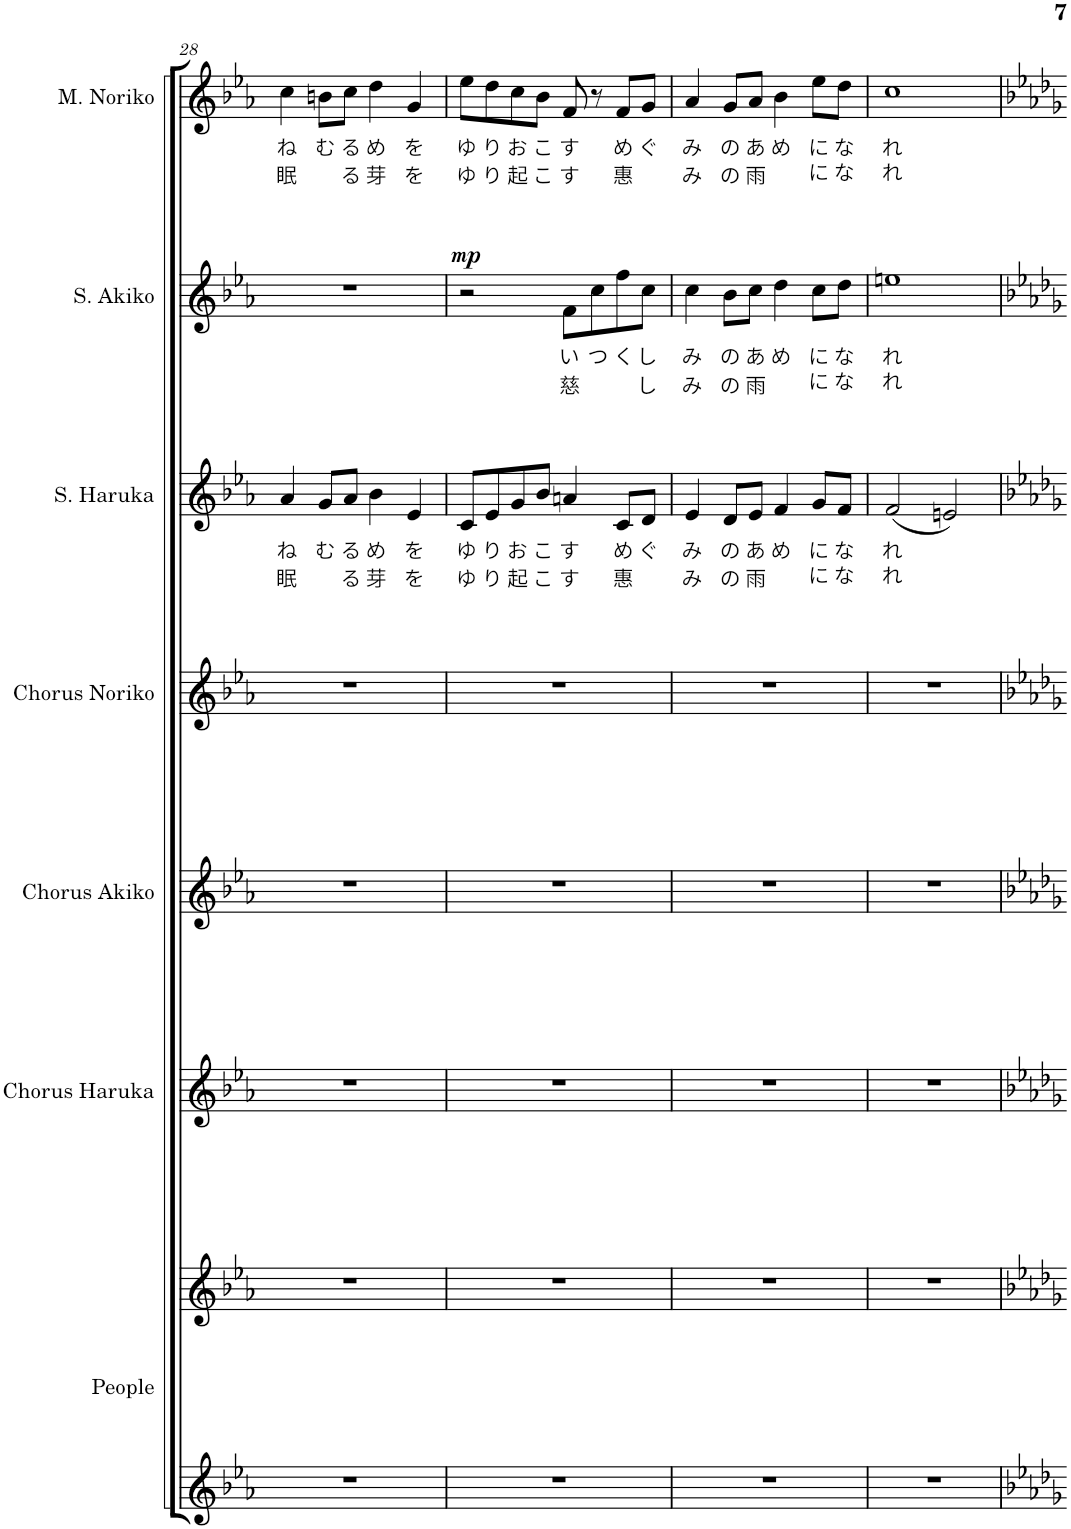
**kern	**kern	**kern	**kern	**kern	**kern	**text	**text	**kern	**text	**text	**dynam	**kern	**text	**text
*part7	*part7	*part6	*part5	*part4	*part3	*part3	*part3	*part2	*part2	*part2	*part2	*part1	*part1	*part1
*staff8	*staff7	*staff6	*staff5	*staff4	*staff3	*staff3	*staff3	*staff2	*staff2	*staff2	*staff2	*staff1	*staff1	*staff1
*I"人们	*	*I"霜月はるか和声	*I"志方あきこ和声	*I"みとせのりこ和声	*I"霜月はるか	*	*	*I"志方あきこ	*	*	*	*I"みとせのりこ	*	*
!!LO:PB:g=z
*clefG2	*clefG2	*clefG2	*clefG2	*clefG2	*clefG2	*	*	*clefG2	*	*	*	*clefG2	*	*
*k[b-e-a-]	*k[b-e-a-]	*k[b-e-a-]	*k[b-e-a-]	*k[b-e-a-]	*k[b-e-a-]	*	*	*k[b-e-a-]	*	*	*	*k[b-e-a-]	*	*
*M4/4	*M4/4	*M4/4	*M4/4	*M4/4	*M4/4	*	*	*M4/4	*	*	*	*M4/4	*	*
=28	=28	=28	=28	=28	=28	=28	=28	=28	=28	=28	=28	=28	=28	=28
!	!	!	!	!	!	!LO:LY:b	!LO:LY:b	!	!	!	!	!	!LO:LY:b	!LO:LY:b
1r	1r	1r	1r	1r	4a-/	ね	眠	1r	.	.	.	4cc\	ね	眠
!	!	!	!	!	!	!LO:LY:b	!	!	!	!	!	!	!LO:LY:b	!
.	.	.	.	.	8g/L	む	.	.	.	.	.	8bn\L	む	.
!	!	!	!	!	!	!LO:LY:b	!LO:LY:b	!	!	!	!	!	!LO:LY:b	!LO:LY:b
.	.	.	.	.	8a-/J	る	る	.	.	.	.	8cc\J	る	る
!	!	!	!	!	!	!LO:LY:b	!LO:LY:b	!	!	!	!	!	!LO:LY:b	!LO:LY:b
.	.	.	.	.	4b-\	め	芽	.	.	.	.	4dd\	め	芽
!	!	!	!	!	!	!LO:LY:b	!LO:LY:b	!	!	!	!	!	!LO:LY:b	!LO:LY:b
.	.	.	.	.	4e-/	を	を	.	.	.	.	4g/	を	を
=29	=29	=29	=29	=29	=29	=29	=29	=29	=29	=29	=29	=29	=29	=29
!	!	!	!	!	!	!LO:LY:b	!LO:LY:b	!	!	!	!LO:DY:a	!	!LO:LY:b	!LO:LY:b
1r	1r	1r	1r	1r	8c/L	ゆ	ゆ	2r	.	.	mp	8ee-\L	ゆ	ゆ
!	!	!	!	!	!	!LO:LY:b	!LO:LY:b	!	!	!	!	!	!LO:LY:b	!LO:LY:b
.	.	.	.	.	8e-/	り	り	.	.	.	.	8dd\	り	り
!	!	!	!	!	!	!LO:LY:b	!LO:LY:b	!	!	!	!	!	!LO:LY:b	!LO:LY:b
.	.	.	.	.	8g/	お	起	.	.	.	.	8cc\	お	起
!	!	!	!	!	!	!LO:LY:b	!LO:LY:b	!	!	!	!	!	!LO:LY:b	!LO:LY:b
.	.	.	.	.	8b-/J	こ	こ	.	.	.	.	8b-\J	こ	こ
!	!	!	!	!	!	!LO:LY:b	!LO:LY:b	!	!LO:LY:b	!LO:LY:b	!	!	!LO:LY:b	!LO:LY:b
.	.	.	.	.	4an/	す	す	8f\L	い	慈	.	8f/	す	す
!	!	!	!	!	!	!	!	!	!LO:LY:b	!	!	!	!	!
.	.	.	.	.	.	.	.	8cc\	つ	.	.	8r	.	.
!	!	!	!	!	!	!LO:LY:b	!LO:LY:b	!	!LO:LY:b	!	!	!	!LO:LY:b	!LO:LY:b
.	.	.	.	.	8c/L	め	惠	8ff\	く	.	.	8f/L	め	惠
!	!	!	!	!	!	!LO:LY:b	!	!	!LO:LY:b	!LO:LY:b	!	!	!LO:LY:b	!
.	.	.	.	.	8d/J	ぐ	.	8cc\J	し	し	.	8g/J	ぐ	.
=30	=30	=30	=30	=30	=30	=30	=30	=30	=30	=30	=30	=30	=30	=30
!	!	!	!	!	!	!LO:LY:b	!LO:LY:b	!	!LO:LY:b	!LO:LY:b	!	!	!LO:LY:b	!LO:LY:b
1r	1r	1r	1r	1r	4e-/	み	み	4cc\	み	み	.	4a-/	み	み
!	!	!	!	!	!	!LO:LY:b	!LO:LY:b	!	!LO:LY:b	!LO:LY:b	!	!	!LO:LY:b	!LO:LY:b
.	.	.	.	.	8d/L	の	の	8b-\L	の	の	.	8g/L	の	の
!	!	!	!	!	!	!LO:LY:b	!LO:LY:b	!	!LO:LY:b	!LO:LY:b	!	!	!LO:LY:b	!LO:LY:b
.	.	.	.	.	8e-/J	あ	雨	8cc\J	あ	雨	.	8a-/J	あ	雨
!	!	!	!	!	!	!LO:LY:b	!	!	!LO:LY:b	!	!	!	!LO:LY:b	!
.	.	.	.	.	4f/	め	.	4dd\	め	.	.	4b-\	め	.
!	!	!	!	!	!	!LO:LY:b	!LO:LY:b	!	!LO:LY:b	!LO:LY:b	!	!	!LO:LY:b	!LO:LY:b
.	.	.	.	.	8g/L	に	に	8cc\L	に	に	.	8ee-\L	に	に
!	!	!	!	!	!	!LO:LY:b	!LO:LY:b	!	!LO:LY:b	!LO:LY:b	!	!	!LO:LY:b	!LO:LY:b
.	.	.	.	.	8f/J	な	な	8dd\J	な	な	.	8dd\J	な	な
=31	=31	=31	=31	=31	=31	=31	=31	=31	=31	=31	=31	=31	=31	=31
!	!	!	!	!	!	!LO:LY:b	!LO:LY:b	!	!LO:LY:b	!LO:LY:b	!	!	!LO:LY:b	!LO:LY:b
1r	1r	1r	1r	1r	(2f/	れ	れ	1een	れ	れ	.	1cc	れ	れ
.	.	.	.	.	2en/)	.	.	.	.	.	.	.	.	.
=	=	=	=	=	=	=	=	=	=	=	=	=	=	=
*-	*-	*-	*-	*-	*-	*-	*-	*-	*-	*-	*-	*-	*-	*-
